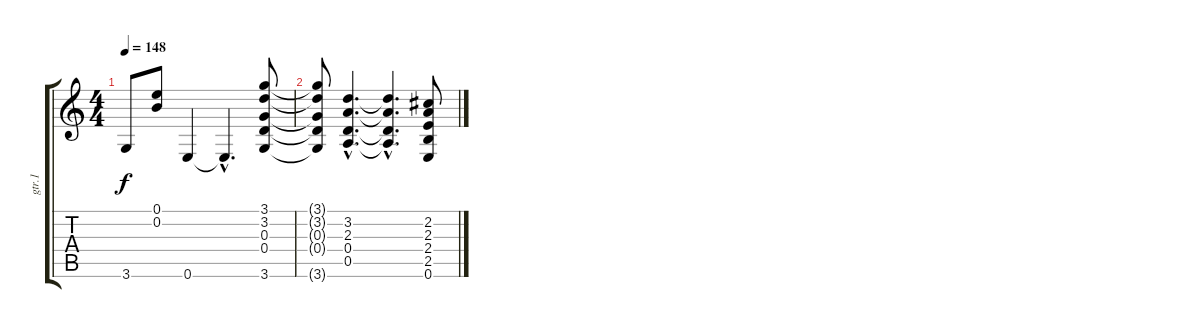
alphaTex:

\track ("gtr.1" "gtr.1") {instrument overdrivenguitar}
\staff {score tabs}
\tuning (E4 B3 G3 D3 A2 E2) {hide}
\ts (4 4)
\tempo 148
\clef g2
\ks c
3.6.8{dy f volume 5} (0.1 0.2).8 0.6.4 0.6{hac t}.4{d} (3.1 3.2 0.3 0.4 3.6).8 |
(3.1{t} 3.2{t} 0.3{t} 0.4{t} 3.6{t}).8{volume 0} (3.2{hac} 2.3{hac} 0.4{hac} 0.5{hac}).4{d} (3.2{hac t} 2.3{hac t} 0.4{hac t} 0.5{hac t}).4{d} (2.2 2.3 2.4 2.5 0.6).8
